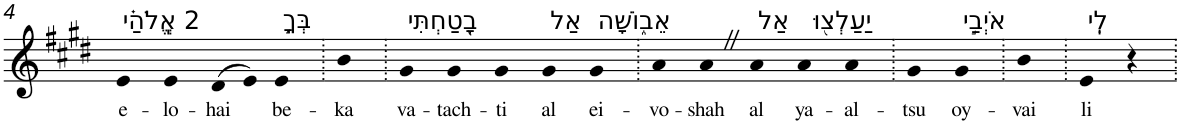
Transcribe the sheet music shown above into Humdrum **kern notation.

**kern	**text
*part1	*part1
*staff1	*staff1
*I"Piano	*
*I'Pno	*
!!LO:PB:g=z
*clefG2	*
*k[f#c#g#d#]	*
*E:	*
=4	=4
!LO:TX:a:t=2 אֱֽלֹהַ֗י	!
!	!LO:LY:b
4e	e-
!	!LO:LY:b
4e	-lo-
!	!LO:LY:b
(>8d#	-hai
8e)	.
!LO:TX:a:t=בְּךָ֣	!
!	!LO:LY:b
4e	be-
=5.	=5.
!	!LO:LY:b
4b	-ka
=6.	=6.
!LO:TX:a:t=בָ֭טַחְתִּי	!
!	!LO:LY:b
4g#	va-
!	!LO:LY:b
4g#	-tach-
!	!LO:LY:b
4g#	-ti
!LO:TX:a:t=אַל	!
!	!LO:LY:b
4g#	al
!LO:TX:a:t=אֵב֑וֹשָׁה	!
!	!LO:LY:b
4g#	ei-
=7.	=7.
!	!LO:LY:b
4a	-vo-
!	!LO:LY:b
4aZ	-shah
!LO:TX:a:t=אַל	!
!	!LO:LY:b
4a	al
!LO:TX:a:t=יַעַלְצ֖וּ	!
!	!LO:LY:b
4a	ya-
!	!LO:LY:b
4a	-al-
=8.	=8.
!	!LO:LY:b
4g#	-tsu
!LO:TX:a:t=אֹיְבַ֣י	!
!	!LO:LY:b
4g#	oy-
=9.	=9.
!	!LO:LY:b
4b	-vai
=10.	=10.
!LO:TX:a:t=לִֽי	!
!	!LO:LY:b
4e	li
4r	.
=.	=.
*-	*-
